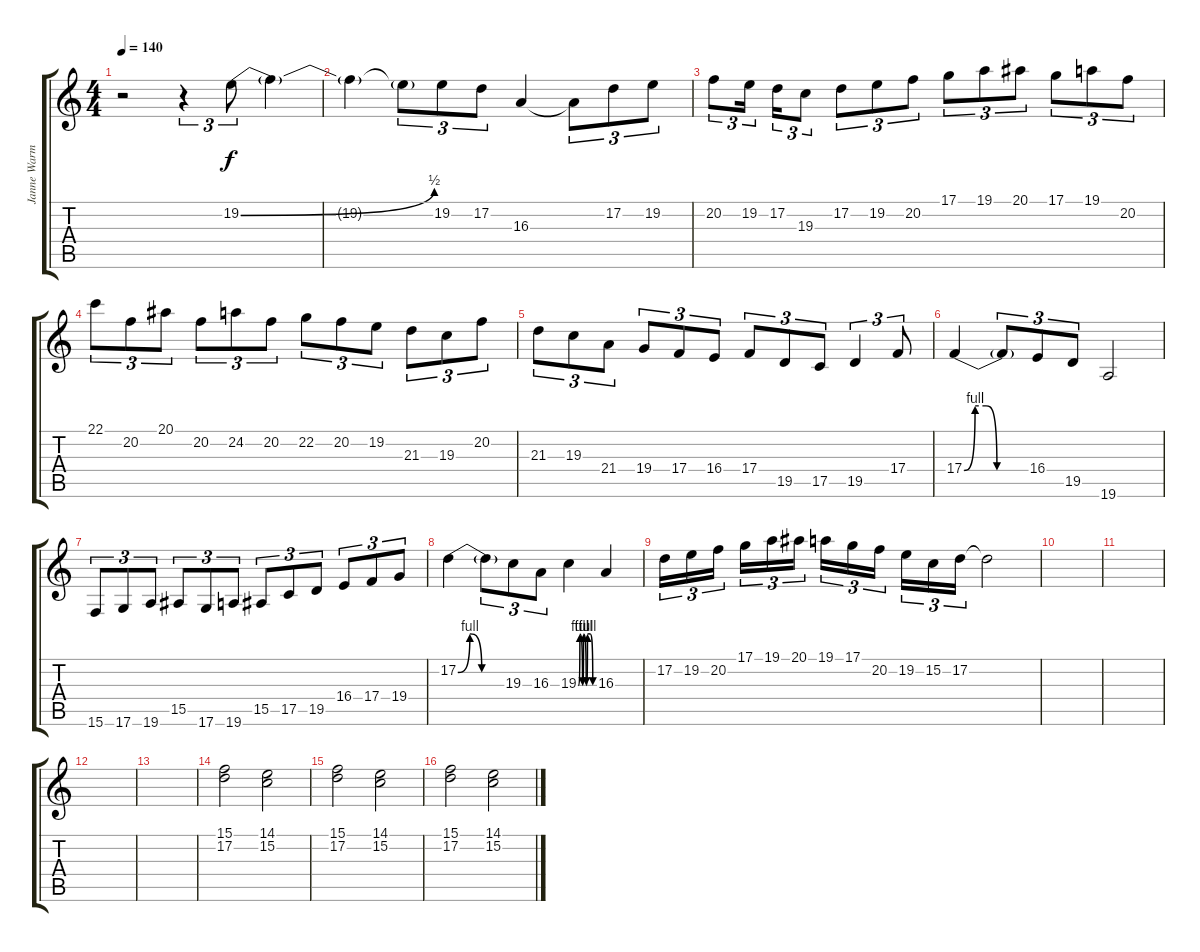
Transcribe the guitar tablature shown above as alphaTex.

\track ("Janne Warman 1" "Janne Warm") {instrument orchestralharp}
\staff {score tabs}
\tuning (D4 A3 F3 C3 G2 D2) {hide}
\ts (4 4)
\tempo 140
\clef g2
\ks c
r.2{dy f instrument lead1square} r.4{tu (3 2)} 19.2{be (bend 0 0 60 2)}.8{tu (3 2)} 19.2{t}.4 |
19.2{t}.4 19.2{t}.8{tu (3 2)} 19.2.8{tu (3 2)} 17.2.8{tu (3 2)} 16.3.4 16.3{t}.8{tu (3 2)} 17.2.8{tu (3 2)} 19.2.8{tu (3 2)} |
20.2.8{tu (3 2)} 19.2.16{tu (3 2)} 17.2.16{tu (3 2)} 19.3.8{tu (3 2)} 17.2.8{tu (3 2)} 19.2.8{tu (3 2)} 20.2.8{tu (3 2)} 17.1.8{tu (3 2)} 19.1.8{tu (3 2)} 20.1.8{tu (3 2)} 17.1.8{tu (3 2)} 19.1.8{tu (3 2)} 20.2.8{tu (3 2)} |
22.1.8{tu (3 2)} 20.2.8{tu (3 2)} 20.1.8{tu (3 2)} 20.2.8{tu (3 2)} 24.2.8{tu (3 2)} 20.2.8{tu (3 2)} 22.2.8{tu (3 2)} 20.2.8{tu (3 2)} 19.2.8{tu (3 2)} 21.3.8{tu (3 2)} 19.3.8{tu (3 2)} 20.2.8{tu (3 2)} |
21.3.8{tu (3 2)} 19.3.8{tu (3 2)} 21.4.8{tu (3 2)} 19.4.8{tu (3 2)} 17.4.8{tu (3 2)} 16.4.8{tu (3 2)} 17.4.8{tu (3 2)} 19.5.8{tu (3 2)} 17.5.8{tu (3 2)} 19.5.4{tu (3 2)} 17.4.8{tu (3 2)} |
17.4{be (custom 0 0 10 4 20 4 30 0 60 0)}.4 17.4{t}.8{tu (3 2)} 16.4.8{tu (3 2)} 19.5.8{tu (3 2)} 19.6.2 |
15.6.8{tu (3 2)} 17.6.8{tu (3 2)} 19.6.8{tu (3 2)} 15.5.8{tu (3 2)} 17.6.8{tu (3 2)} 19.6.8{tu (3 2)} 15.5.8{tu (3 2)} 17.5.8{tu (3 2)} 19.5.8{tu (3 2)} 16.4.8{tu (3 2)} 17.4.8{tu (3 2)} 19.4.8{tu (3 2)} |
17.2{be (custom 0 0 15 4 30 0 60 0)}.4 17.2{t}.8{tu (3 2)} 19.3.8{tu (3 2)} 16.3.8{tu (3 2)} 19.3{be (custom 0 0 6 4 16 0 20 4 30 0 35 4 45 4 55 0 60 0)}.4 16.3.4 |
17.2.16{tu (3 2)} 19.2.16{tu (3 2)} 20.2.16{tu (3 2)} 17.1.16{tu (3 2)} 19.1.16{tu (3 2)} 20.1.16{tu (3 2)} 19.1.16{tu (3 2)} 17.1.16{tu (3 2)} 20.2.16{tu (3 2)} 19.2.16{tu (3 2)} 15.2.16{tu (3 2)} 17.2.16{tu (3 2)} 17.2{t}.2 |
|
|
|
|
(15.1 17.2).2{instrument stringensemble1} (14.1 15.2).2 |
(15.1 17.2).2 (14.1 15.2).2 |
(15.1 17.2).2 (14.1 15.2).2
